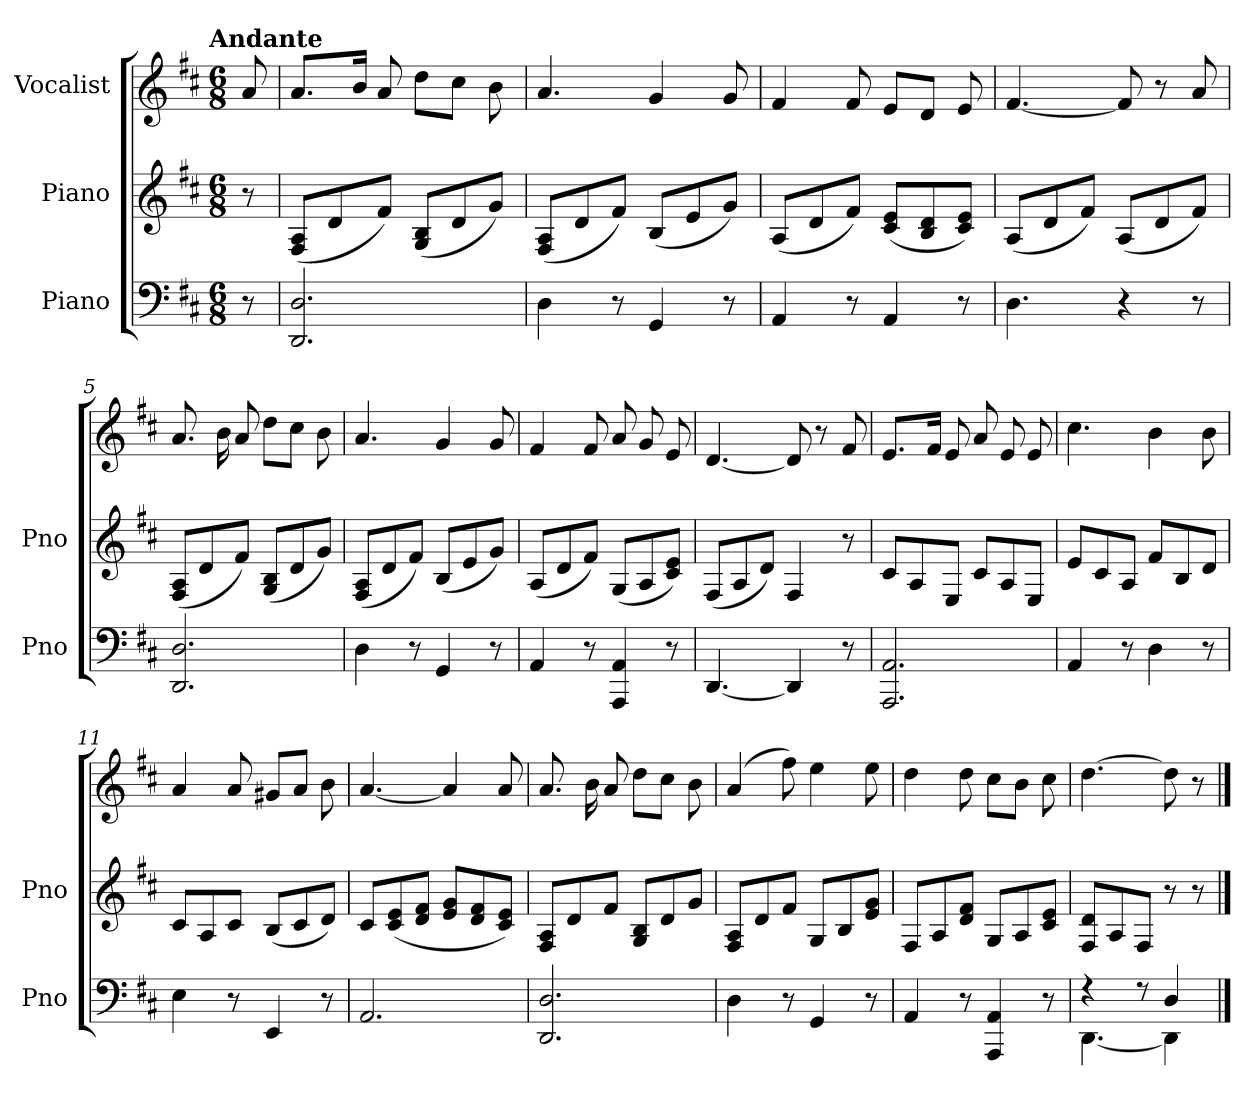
**kern	**kern	**kern
*part3	*part2	*part1
*staff3	*staff2	*staff1
*I"Piano	*I"Piano	*I"Vocalist
*I'Pno	*I'Pno	*
*clefF4	*clefG2	*clefG2
*k[f#c#]	*k[f#c#]	*k[f#c#]
*D:	*D:	*D:
!!LO:TX:omd:t=Andante
*M6/8	*M6/8	*M6/8
*MM92	*MM92	*MM92
=	=	=
8r	8r	8a
=1	=1	=1
2.DD 2.D	(8F# 8AL	8.aL
.	8d	.
.	.	16bJk
.	8f#J)	8a
.	(8G 8BL	8ddL
.	8d	8cc#J
.	8gJ)	8b
=2	=2	=2
4D	(8F# 8AL	4.a
.	8d	.
8r	8f#J)	.
4GG	(8BL	4g
.	8e	.
8r	8gJ)	8g
=3	=3	=3
4AA	(8AL	4f#
.	8d	.
8r	8f#J)	8f#
4AA	(8c# 8eL	8eL
.	8B 8d	8dJ
8r	8c# 8eJ)	8e
=4	=4	=4
4.D	(8AL	[4.f#
.	8d	.
.	8f#J)	.
4r	(8AL	8f#]
.	8d	8r
8r	8f#J)	8a
=5	=5	=5
2.DD 2.D	(8F# 8AL	8.a
.	8d	.
.	.	16b
.	8f#J)	8a
.	(8G 8BL	8ddL
.	8d	8cc#J
.	8gJ)	8b
=6	=6	=6
4D	(8F# 8AL	4.a
.	8d	.
8r	8f#J)	.
4GG	(8BL	4g
.	8e	.
8r	8gJ)	8g
=7	=7	=7
4AA	(8AL	4f#
.	8d	.
8r	8f#J)	8f#
4AAA 4AA	(8GL	8a
.	8A	8g
8r	8c# 8eJ)	8e
=8	=8	=8
[4.DD	(8F#L	[4.d
.	8A	.
.	8dJ)	.
4DD]	4F#	8d]
.	.	8r
8r	8r	8f#
=9	=9	=9
2.AAA 2.AA	8c#L	8.eL
.	8A	.
.	.	16f#Jk
.	8EJ	8e
.	8c#L	8a
.	8A	8e
.	8EJ	8e
=10	=10	=10
4AA	8eL	4.cc#
.	8c#	.
8r	8AJ	.
4D	8f#L	4b
.	8B	.
8r	8dJ	8b
=11	=11	=11
4E	8c#L	4a
.	8A	.
8r	8c#J	8a
4EE	(8BL	8g#XL
.	8c#	8aJ
8r	8dJ)	8b
=12	=12	=12
2.AA	8c#L	[4.a
.	(8c# 8e	.
.	8d 8f#J	.
.	8e 8gL	4a]
.	8d 8f#	.
.	8c# 8eJ)	8a
=13	=13	=13
2.DD 2.D	8F# 8AL	8.a
.	8d	.
.	.	16b
.	8f#J	8a
.	8G 8BL	8ddL
.	8d	8cc#J
.	8gJ	8b
=14	=14	=14
4D	8F# 8AL	(4a
.	8d	.
8r	8f#J	8ff#)
4GG	8GL	4ee
.	8B	.
8r	8e 8gJ	8ee
=15	=15	=15
4AA	8F#L	4dd
.	8A	.
8r	8d 8f#J	8dd
4AAA 4AA	8GL	8cc#L
.	8A	8bJ
8r	8c# 8eJ	8cc#
=16	=16	=16
*^	*	*
4r	[4.DD	8F# 8dL	[4.dd
.	.	8A	.
8r	.	8F#J	.
4D	4DD]	8r	8dd]
.	.	8r	8r
*v	*v	*	*
==	==	==
*-	*-	*-
